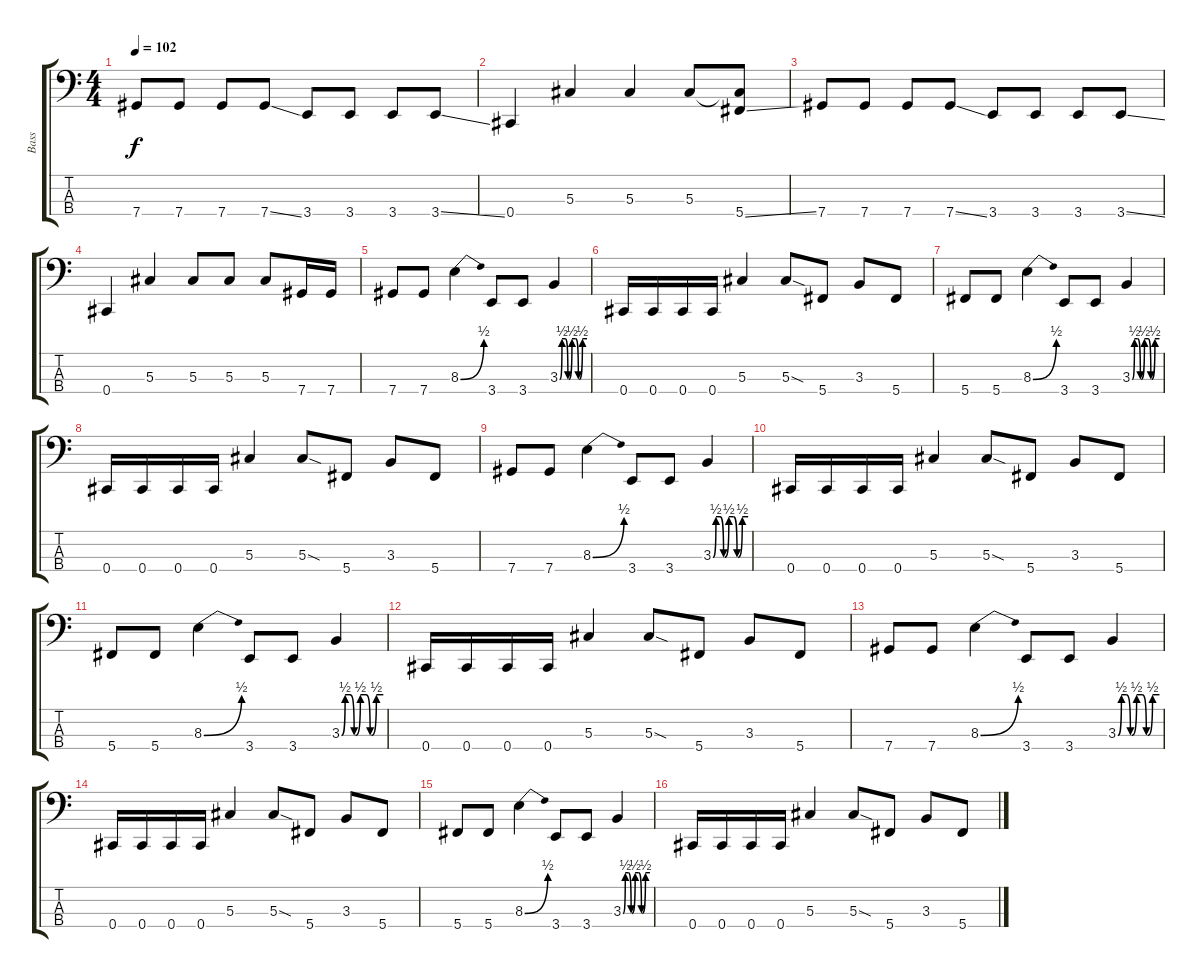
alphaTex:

\track ("Bass" "Bass") {instrument electricbasspick}
\staff {score tabs}
\tuning (Gb2 Db2 Ab1 Db1) {hide}
\ts (4 4)
\tempo 102
\clef f4
\ks c
7.4.8{dy f} 7.4.8 7.4.8 7.4{ss}.8 3.4.8 3.4.8 3.4.8 3.4{ss}.8 |
0.4.4 5.3.4 5.3.4 5.3.8 (5.3{t} 5.4{ss}).8 |
7.4.8 7.4.8 7.4.8 7.4{ss}.8 3.4.8 3.4.8 3.4.8 3.4{ss}.8 |
0.4.4 5.3.4 5.3.8 5.3.8 5.3.8 7.4.16 7.4.16 |
7.4.8 7.4.8 8.3{be (bend 0 0 60 2)}.4 3.4.8 3.4.8 3.3{be (custom 0 0 5 2 12 2 18 0 20 0 27 2 35 2 41 0 43 0 50 2 60 2)}.4 |
0.4.16 0.4.16 0.4.16 0.4.16 5.3.4 5.3{sod}.8 5.4.8 3.3.8 5.4.8 |
5.4.8 5.4.8 8.3{be (bend 0 0 60 2)}.4 3.4.8 3.4.8 3.3{be (custom 0 0 5 2 12 2 18 0 20 0 27 2 35 2 41 0 43 0 50 2 60 2)}.4 |
0.4.16 0.4.16 0.4.16 0.4.16 5.3.4 5.3{sod}.8 5.4.8 3.3.8 5.4.8 |
7.4.8 7.4.8 8.3{be (bend 0 0 60 2)}.4 3.4.8 3.4.8 3.3{be (custom 0 0 5 2 12 2 18 0 20 0 27 2 35 2 41 0 43 0 50 2 60 2)}.4 |
0.4.16 0.4.16 0.4.16 0.4.16 5.3.4 5.3{sod}.8 5.4.8 3.3.8 5.4.8 |
5.4.8 5.4.8 8.3{be (bend 0 0 60 2)}.4 3.4.8 3.4.8 3.3{be (custom 0 0 5 2 12 2 18 0 20 0 27 2 35 2 41 0 43 0 50 2 60 2)}.4 |
0.4.16 0.4.16 0.4.16 0.4.16 5.3.4 5.3{sod}.8 5.4.8 3.3.8 5.4.8 |
7.4.8 7.4.8 8.3{be (bend 0 0 60 2)}.4 3.4.8 3.4.8 3.3{be (custom 0 0 5 2 12 2 18 0 20 0 27 2 35 2 41 0 43 0 50 2 60 2)}.4 |
0.4.16 0.4.16 0.4.16 0.4.16 5.3.4 5.3{sod}.8 5.4.8 3.3.8 5.4.8 |
5.4.8 5.4.8 8.3{be (bend 0 0 60 2)}.4 3.4.8 3.4.8 3.3{be (custom 0 0 5 2 12 2 18 0 20 0 27 2 35 2 41 0 43 0 50 2 60 2)}.4 |
0.4.16 0.4.16 0.4.16 0.4.16 5.3.4 5.3{sod}.8 5.4.8 3.3.8 5.4.8
